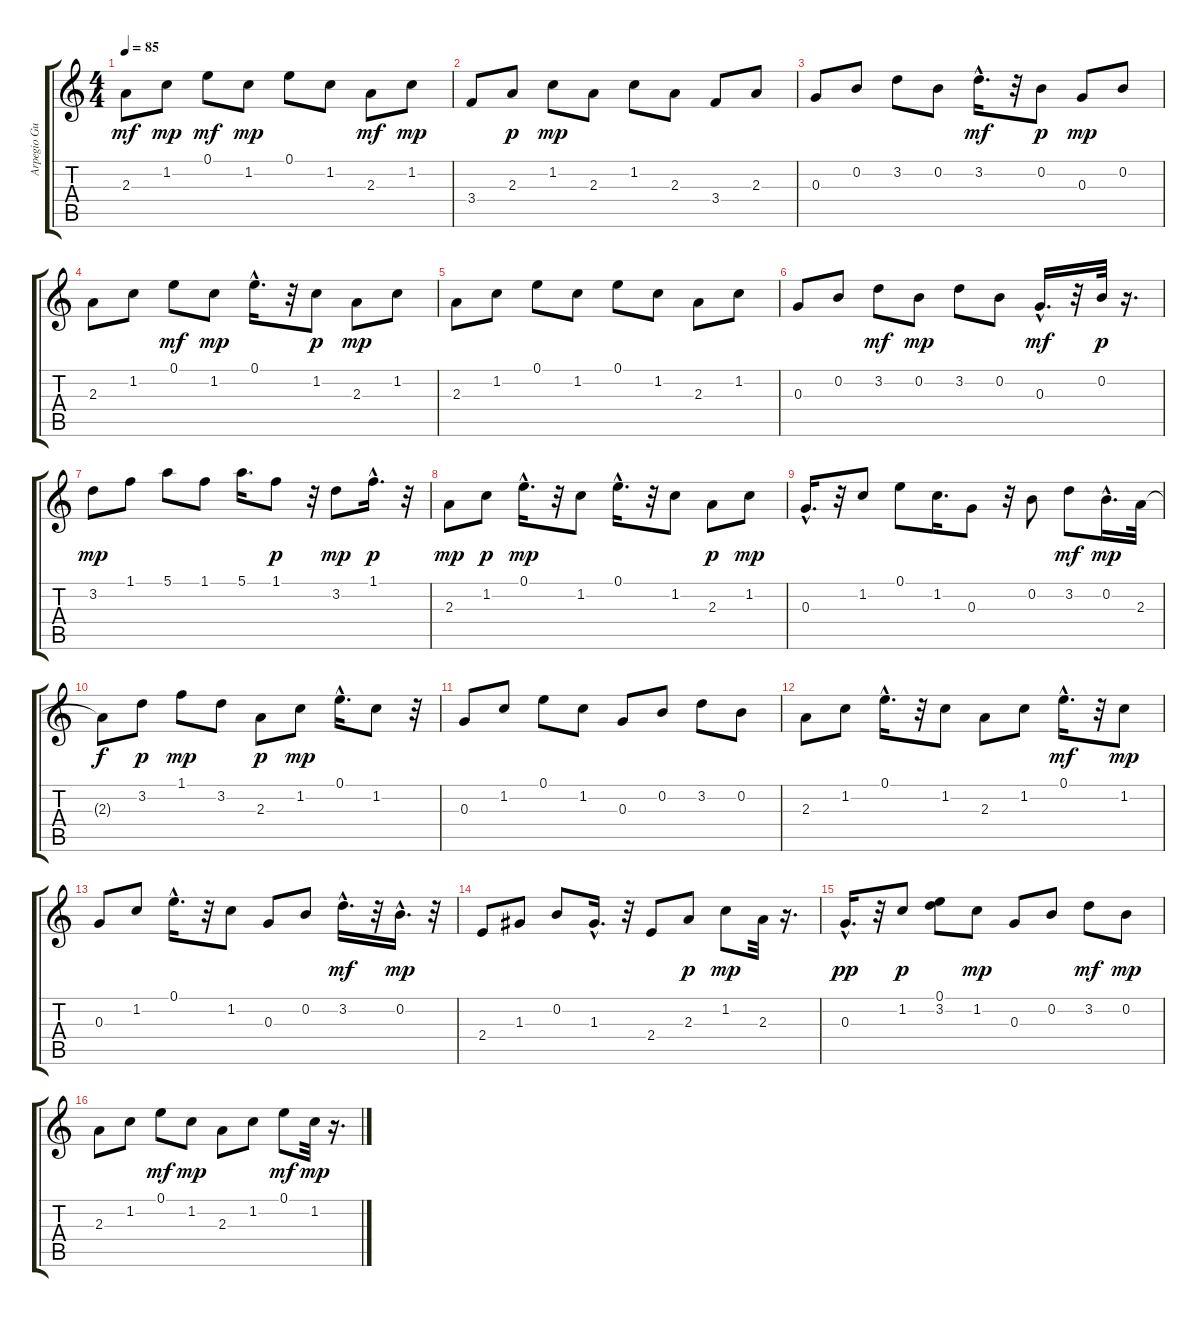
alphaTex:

\track ("Arpegio Guitar      " "Arpegio Gu") {instrument acousticguitarsteel}
\staff {score tabs}
\tuning (E4 B3 G3 D3 A2 E2) {hide}
\ts (4 4)
\tempo 85
\clef g2
\ks c
2.3.8{dy mf instrument acousticguitarsteel} 1.2.8{dy mp} 0.1.8{dy mf} 1.2.8{dy mp} 0.1.8 1.2.8 2.3.8{dy mf} 1.2.8{dy mp} |
3.4.8 2.3.8{dy p} 1.2.8{dy mp} 2.3.8 1.2.8 2.3.8 3.4.8 2.3.8 |
0.3.8 0.2.8 3.2.8 0.2.8 3.2{hac}.16{d dy mf} r.32 0.2.8{dy p} 0.3.8{dy mp} 0.2.8 |
2.3.8 1.2.8 0.1.8{dy mf} 1.2.8{dy mp} 0.1{hac}.16{d} r.32 1.2.8{dy p} 2.3.8{dy mp} 1.2.8 |
2.3.8 1.2.8 0.1.8 1.2.8 0.1.8 1.2.8 2.3.8 1.2.8 |
0.3.8 0.2.8 3.2.8{dy mf} 0.2.8{dy mp} 3.2.8 0.2.8 0.3{hac}.16{d dy mf} r.32 0.2.32{dy p} r.16{d} |
3.2.8{dy mp} 1.1.8 5.1.8 1.1.8 5.1.16{d} 1.1.8{dy p} r.32 3.2.8{dy mp} 1.1{hac}.16{d dy p} r.32 |
2.3.8{dy mp} 1.2.8{dy p} 0.1{hac}.16{d dy mp} r.32 1.2.8 0.1{hac}.16{d} r.32 1.2.8 2.3.8{dy p} 1.2.8{dy mp} |
0.3{hac}.16{d} r.32 1.2.8 0.1.8 1.2.16{d} 0.3.8 r.32 0.2.8 3.2.8{dy mf} 0.2{hac}.16{d dy mp} 2.3.32 |
2.3{t}.8{dy f} 3.2.8{dy p} 1.1.8{dy mp} 3.2.8 2.3.8{dy p} 1.2.8{dy mp} 0.1{hac}.16{d} 1.2.8 r.32 |
0.3.8 1.2.8 0.1.8 1.2.8 0.3.8 0.2.8 3.2.8 0.2.8 |
2.3.8 1.2.8 0.1{hac}.16{d} r.32 1.2.8 2.3.8 1.2.8 0.1{hac}.16{d dy mf} r.32 1.2.8{dy mp} |
0.3.8 1.2.8 0.1{hac}.16{d} r.32 1.2.8 0.3.8 0.2.8 3.2{hac}.16{d dy mf} r.32 0.2{hac}.16{d dy mp} r.32 |
2.4.8 1.3.8 0.2.8 1.3{hac}.16{d} r.32 2.4.8 2.3.8{dy p} 1.2.8{dy mp} 2.3.32 r.16{d} |
0.3{hac}.16{d dy pp} r.32 1.2.8{dy p} (0.1 3.2).8 1.2.8{dy mp} 0.3.8 0.2.8 3.2.8{dy mf} 0.2.8{dy mp} |
2.3.8 1.2.8 0.1.8{dy mf} 1.2.8{dy mp} 2.3.8 1.2.8 0.1.8{dy mf} 1.2.32{dy mp} r.16{d}
